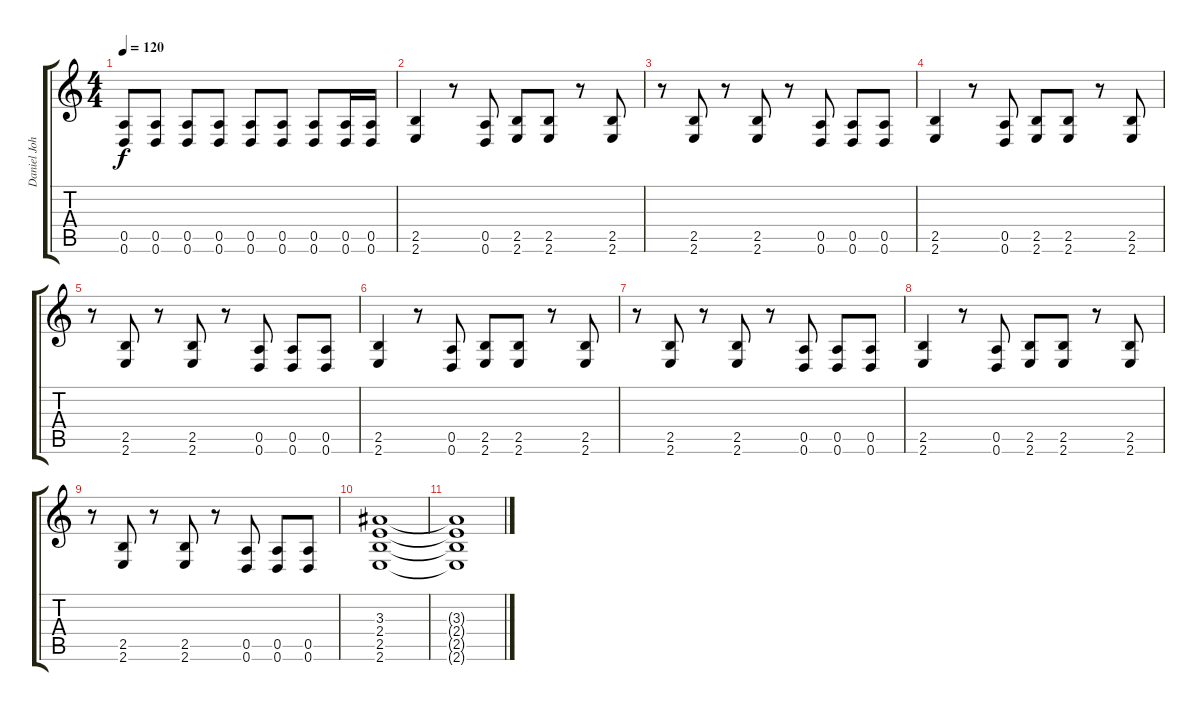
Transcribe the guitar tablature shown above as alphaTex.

\track ("Daniel Johns" "Daniel Joh") {instrument distortionguitar}
\staff {score tabs}
\tuning (E4 B3 G3 D3 A2 D2) {hide}
\ts (4 4)
\tempo 120
\clef g2
\ks c
(0.5 0.6).8{dy f} (0.5 0.6).8 (0.5 0.6).8 (0.5 0.6).8 (0.5 0.6).8 (0.5 0.6).8 (0.5 0.6).8 (0.5 0.6).16 (0.5 0.6).16 |
(2.5 2.6).4 r.8 (0.5 0.6).8 (2.5 2.6).8 (2.5 2.6).8 r.8 (2.5 2.6).8 |
r.8 (2.5 2.6).8 r.8 (2.5 2.6).8 r.8 (0.5 0.6).8 (0.5 0.6).8 (0.5 0.6).8 |
(2.5 2.6).4 r.8 (0.5 0.6).8 (2.5 2.6).8 (2.5 2.6).8 r.8 (2.5 2.6).8 |
r.8 (2.5 2.6).8 r.8 (2.5 2.6).8 r.8 (0.5 0.6).8 (0.5 0.6).8 (0.5 0.6).8 |
(2.5 2.6).4 r.8 (0.5 0.6).8 (2.5 2.6).8 (2.5 2.6).8 r.8 (2.5 2.6).8 |
r.8 (2.5 2.6).8 r.8 (2.5 2.6).8 r.8 (0.5 0.6).8 (0.5 0.6).8 (0.5 0.6).8 |
(2.5 2.6).4 r.8 (0.5 0.6).8 (2.5 2.6).8 (2.5 2.6).8 r.8 (2.5 2.6).8 |
r.8 (2.5 2.6).8 r.8 (2.5 2.6).8 r.8 (0.5 0.6).8 (0.5 0.6).8 (0.5 0.6).8 |
(3.3 2.4 2.5 2.6).1 |
(3.3{t} 2.4{t} 2.5{t} 2.6{t}).1
